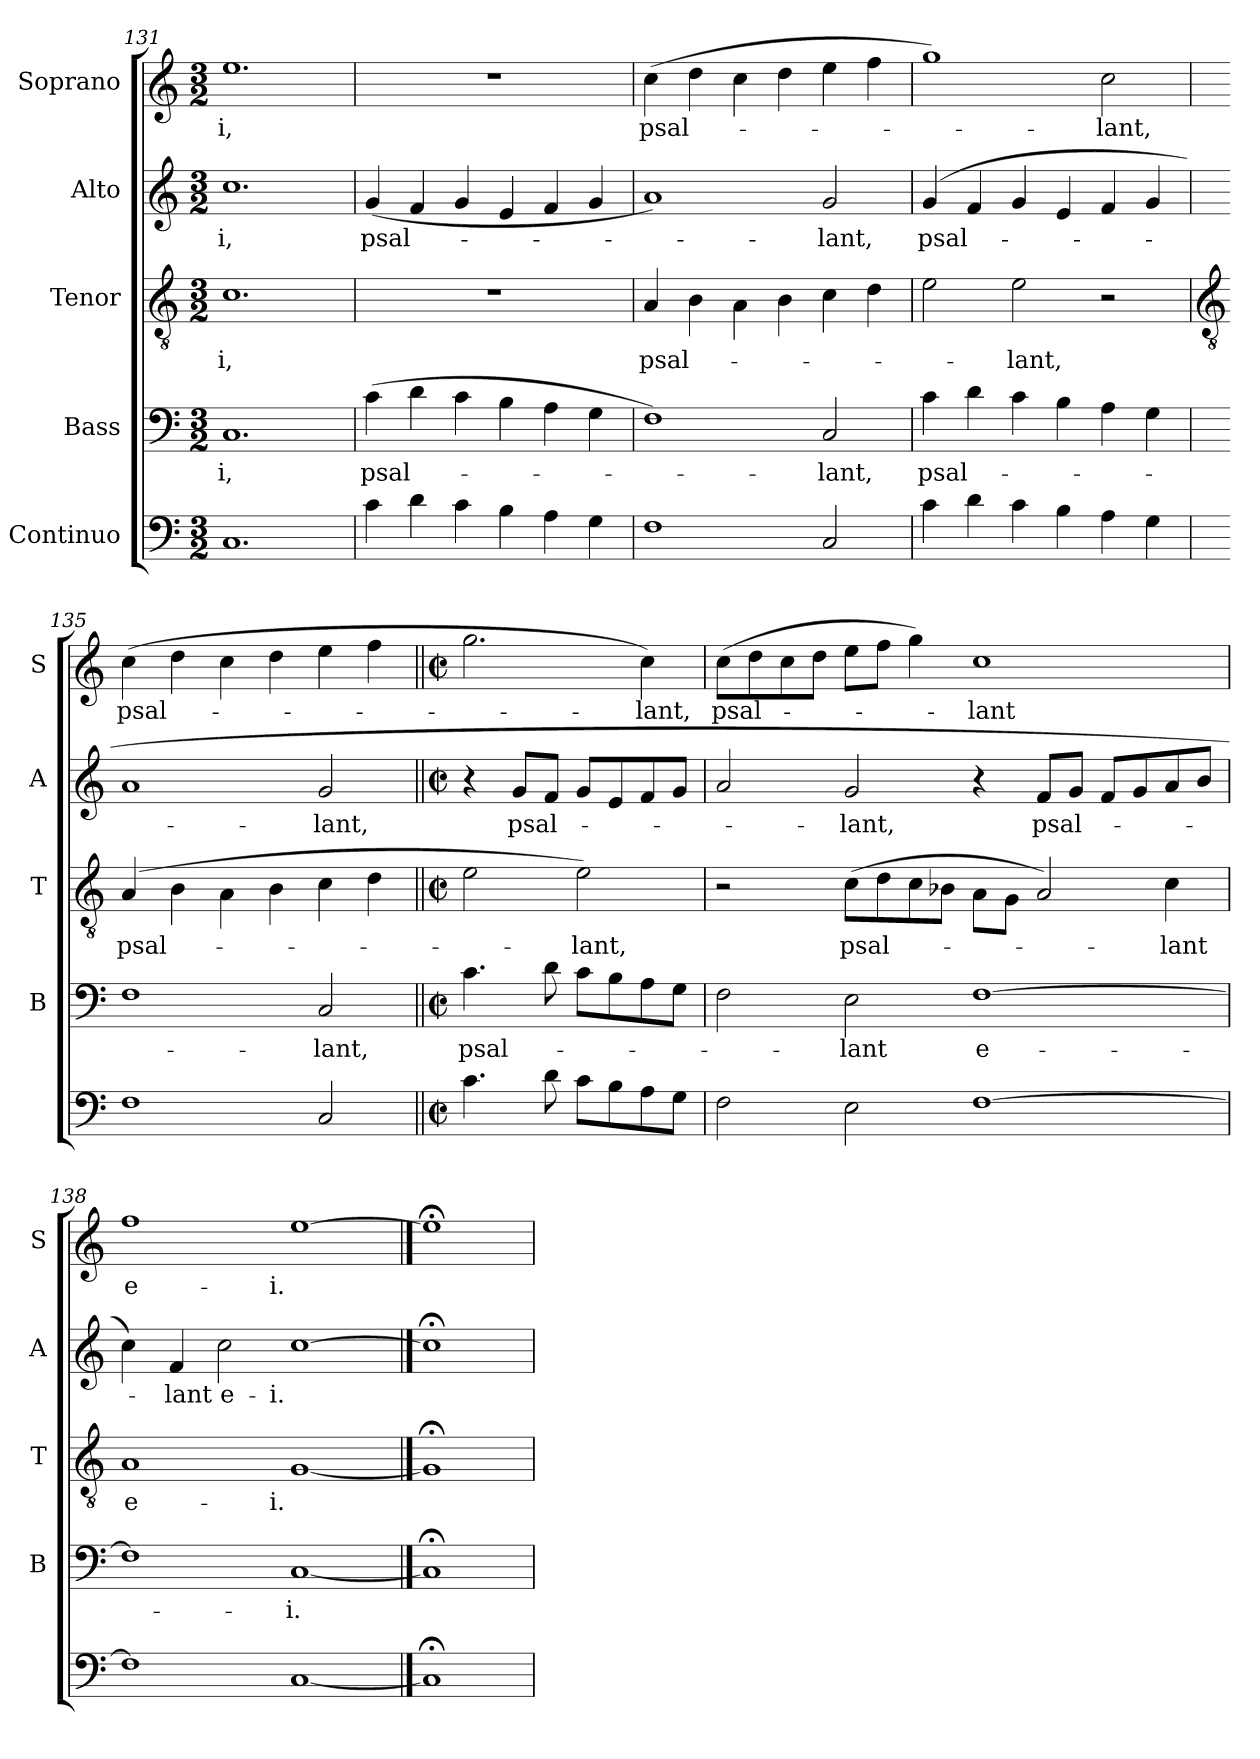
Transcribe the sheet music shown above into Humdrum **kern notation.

**kern	**kern	**text	**kern	**text	**kern	**text	**kern	**text
*part5	*part4	*part4	*part3	*part3	*part2	*part2	*part1	*part1
*staff5	*staff4	*staff4	*staff3	*staff3	*staff2	*staff2	*staff1	*staff1
*I"Continuo	*I"Bass	*	*I"Tenor	*	*I"Alto	*	*I"Soprano	*
*	*I'B	*	*I'T	*	*I'A	*	*I'S	*
*clefF4	*clefF4	*	*clefGv2	*	*clefG2	*	*clefG2	*
*k[]	*k[]	*	*k[]	*	*k[]	*	*k[]	*
*C:	*C:	*	*C:	*	*C:	*	*C:	*
*M3/2	*M3/2	*	*M3/2	*	*M3/2	*	*M3/2	*
=131	=131	=131	=131	=131	=131	=131	=131	=131
!	!	!LO:LY:b	!	!LO:LY:b	!	!LO:LY:b	!	!LO:LY:b
1.C	1.C	-i,	1.c	i,	1.cc	-i,	1.ee	-i,
=132	=132	=132	=132	=132	=132	=132	=132	=132
!	!	!LO:LY:b	!LO:N:vis=1	!	!	!LO:LY:b	!LO:N:vis=1	!
4c	(>4c	psal-	1.r	.	(<4g	psal-	1.r	.
4d	4d	.	.	.	4f	.	.	.
4c	4c	.	.	.	4g	.	.	.
4B	4B	.	.	.	4e	.	.	.
4A	4A	.	.	.	4f	.	.	.
4G	4G	.	.	.	4g	.	.	.
=133	=133	=133	=133	=133	=133	=133	=133	=133
!	!	!	!	!LO:LY:b	!	!	!	!LO:LY:b
1F	1F)	.	4A	psal-	1a)	.	(>4cc	psal-
.	.	.	4B\	.	.	.	4dd	.
.	.	.	4A\	.	.	.	4cc	.
.	.	.	4B	.	.	.	4dd	.
!	!	!LO:LY:b	!	!	!	!LO:LY:b	!	!
2C	2C	lant,	4c	.	2g	lant,	4ee	.
.	.	.	4d	.	.	.	4ff	.
=134	=134	=134	=134	=134	=134	=134	=134	=134
!	!	!LO:LY:b	!	!	!	!LO:LY:b	!	!
4c	4c	psal-	2e	.	(<4g	psal-	1gg)	.
4d	4d	.	.	.	4f	.	.	.
!	!	!	!	!LO:LY:b	!	!	!	!
4c	4c	.	2e	lant,	4g	.	.	.
4B	4B	.	.	.	4e	.	.	.
!	!	!	!	!	!	!	!	!LO:LY:b
4A	4A	.	2r	.	4f	.	2cc	lant,
4G	4G	.	.	.	4g	.	.	.
!!LO:LB:g=z
=135	=135	=135	=135	=135	=135	=135	=135	=135
*	*	*	*clefGv2	*	*	*	*	*
!	!	!	!	!LO:LY:b	!	!	!	!LO:LY:b
1F	1F	.	(>4A	psal-	1a	.	(>4cc	psal-
.	.	.	4B\	.	.	.	4dd	.
.	.	.	4A\	.	.	.	4cc	.
.	.	.	4B	.	.	.	4dd	.
!	!	!LO:LY:b	!	!	!	!LO:LY:b	!	!
2C	2C	lant,	4c	.	2g	lant,	4ee	.
.	.	.	4d	.	.	.	4ff	.
=136||	=136||	=136||	=136||	=136||	=136||	=136||	=136||	=136||
*M4/2	*M4/2	*	*M4/2	*	*M4/2	*	*M4/2	*
*met(c|)	*met(c|)	*	*met(c|)	*	*met(c|)	*	*met(c|)	*
!	!	!LO:LY:b	!	!	!	!	!	!
4.c	4.c	psal-	2e	.	4r	.	2.gg	.
!	!	!	!	!	!	!LO:LY:b	!	!
.	.	.	.	.	8gL	psal-	.	.
8d	8d	.	.	.	8fJ	.	.	.
!	!	!	!	!LO:LY:b	!	!	!	!
8cL	8cL	.	2e)	lant,	8gL	.	.	.
8B	8B	.	.	.	8e	.	.	.
!	!	!	!	!	!	!	!	!LO:LY:b
8A	8A	.	.	.	8f	.	4cc)	lant,
8GJ	8GJ	.	.	.	8gJ	.	.	.
=137	=137	=137	=137	=137	=137	=137	=137	=137
!	!	!	!	!	!	!	!	!LO:LY:b
2F	2F	.	2r	.	2a	.	(>8ccL	psal-
.	.	.	.	.	.	.	8dd	.
.	.	.	.	.	.	.	8cc	.
.	.	.	.	.	.	.	8ddJ	.
!	!	!LO:LY:b	!	!LO:LY:b	!	!LO:LY:b	!	!
2E	2E	lant	(>8cL	psal-	2g	lant,	8eeL	.
.	.	.	8d	.	.	.	8ffJ	.
.	.	.	8c	.	.	.	4gg)	.
.	.	.	8B-XJ	.	.	.	.	.
!	!	!LO:LY:b	!	!	!	!	!	!LO:LY:b
[1F	[1F	e-	8A\L	.	4r	.	1cc	lant
.	.	.	8G\J	.	.	.	.	.
!	!	!	!	!	!	!LO:LY:b	!	!
.	.	.	2A)	.	8fL	psal-	.	.
.	.	.	.	.	8gJ	.	.	.
.	.	.	.	.	8fL	.	.	.
.	.	.	.	.	8g	.	.	.
!	!	!	!	!LO:LY:b	!	!	!	!
.	.	.	4c	lant	8a	.	.	.
.	.	.	.	.	8bJ	.	.	.
=138	=138	=138	=138	=138	=138	=138	=138	=138
!	!	!	!	!LO:LY:b	!	!	!	!LO:LY:b
1F]	1F]	.	1A	e-	4cc)	.	1ff	e-
!	!	!	!	!	!	!LO:LY:b	!	!
.	.	.	.	.	4f	lant	.	.
!	!	!	!	!	!	!LO:LY:b	!	!
.	.	.	.	.	2cc	e-	.	.
!	!	!LO:LY:b	!	!LO:LY:b	!	!LO:LY:b	!	!LO:LY:b
[1C	[1C	i.	[1G	-i.	[1cc	-i.	[1ee	-i.
==139	==139	==139	==139	==139	==139	==139	==139	==139
1C;<]	1C;<]	.	1G;<]	.	1cc;<]	.	1ee;<]	.
=	=	=	=	=	=	=	=	=
*-	*-	*-	*-	*-	*-	*-	*-	*-
